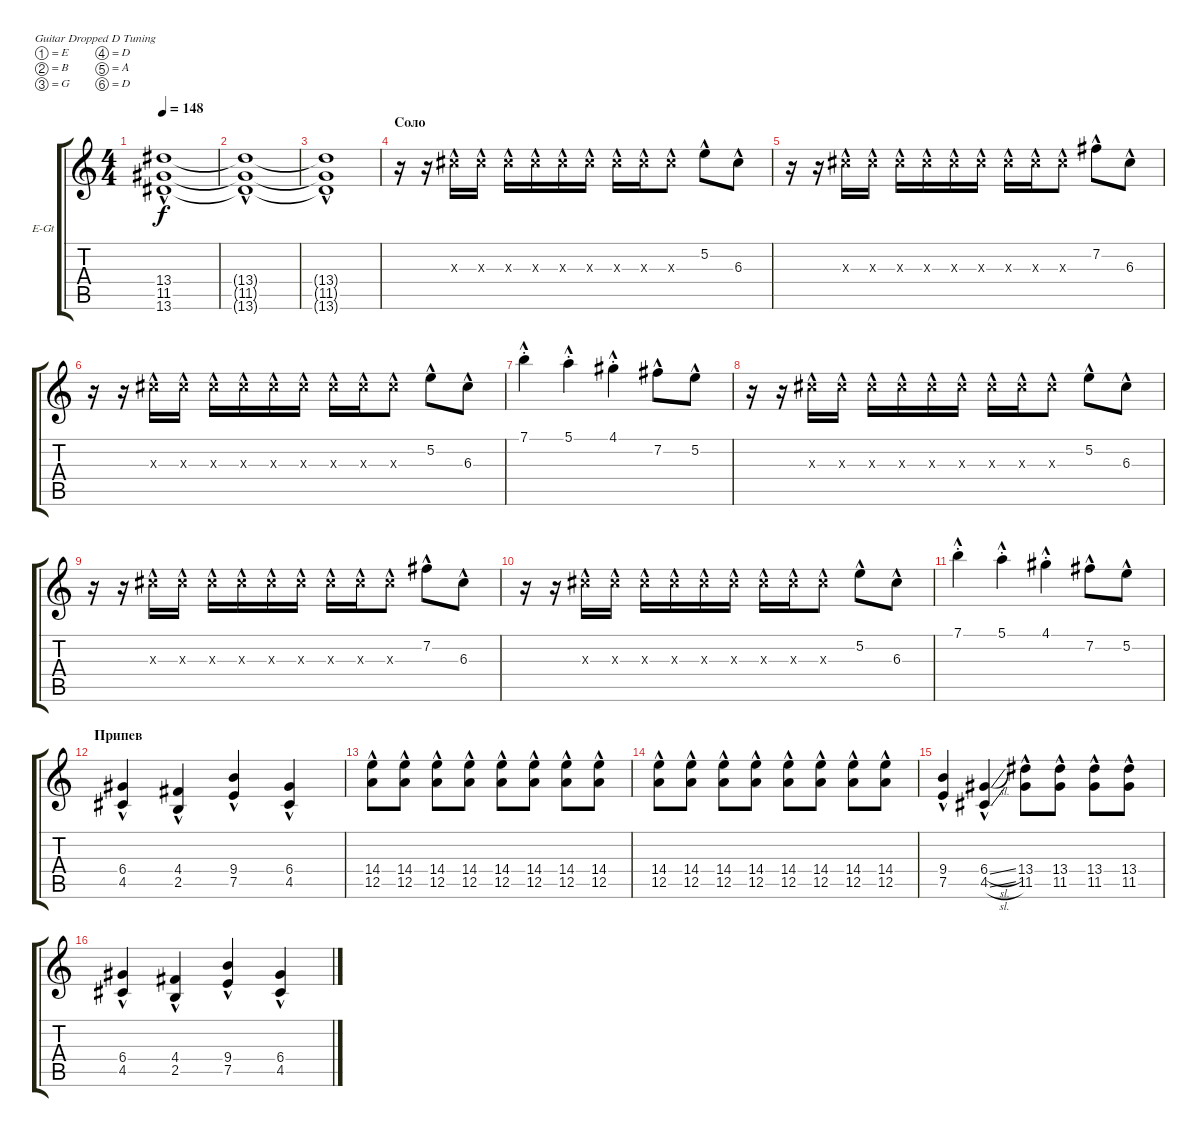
\bracketExtendMode groupsimilarinstruments
\firstSystemTrackNameOrientation horizontal
\otherSystemsTrackNameOrientation horizontal
\track ("Electric Guitar 2" "E-Gt") {instrument distortionguitar}
\staff {score tabs}
\tuning (E4 B3 G3 D3 A2 D2)
\ts (4 4)
\tempo 148
\clef g2
\ks c
(11.5{hac t} 13.4{hac t} 13.6{hac t}).1{dy f} |
(11.5{hac t} 13.4{hac t} 13.6{hac t}).1 |
(11.5{hac t} 13.4{hac t} 13.6{hac t}).1 |
\section ("" "Соло")
r.16 r.16 6.3{hac x}.16 6.3{hac x}.16 6.3{hac x}.16 6.3{hac x}.16 6.3{hac x}.16 6.3{hac x}.16 6.3{hac x}.16 6.3{hac x}.16 6.3{hac x}.8 5.2{hac}.8 6.3{hac}.8 |
r.16 r.16 6.3{hac x}.16 6.3{hac x}.16 6.3{hac x}.16 6.3{hac x}.16 6.3{hac x}.16 6.3{hac x}.16 6.3{hac x}.16 6.3{hac x}.16 6.3{hac x}.8 7.2{hac}.8 6.3{hac}.8 |
r.16 r.16 6.3{hac x}.16 6.3{hac x}.16 6.3{hac x}.16 6.3{hac x}.16 6.3{hac x}.16 6.3{hac x}.16 6.3{hac x}.16 6.3{hac x}.16 6.3{hac x}.8 5.2{hac}.8 6.3{hac}.8 |
7.1{hac st}.4 5.1{hac st}.4 4.1{hac st}.4 7.2{hac}.8 5.2{hac}.8 |
r.16 r.16 6.3{hac x}.16 6.3{hac x}.16 6.3{hac x}.16 6.3{hac x}.16 6.3{hac x}.16 6.3{hac x}.16 6.3{hac x}.16 6.3{hac x}.16 6.3{hac x}.8 5.2{hac}.8 6.3{hac}.8 |
r.16 r.16 6.3{hac x}.16 6.3{hac x}.16 6.3{hac x}.16 6.3{hac x}.16 6.3{hac x}.16 6.3{hac x}.16 6.3{hac x}.16 6.3{hac x}.16 6.3{hac x}.8 7.2{hac}.8 6.3{hac}.8 |
r.16 r.16 6.3{hac x}.16 6.3{hac x}.16 6.3{hac x}.16 6.3{hac x}.16 6.3{hac x}.16 6.3{hac x}.16 6.3{hac x}.16 6.3{hac x}.16 6.3{hac x}.8 5.2{hac}.8 6.3{hac}.8 |
7.1{hac st}.4 5.1{hac st}.4 4.1{hac st}.4 7.2{hac}.8 5.2{hac}.8 |
\section ("" "Припев")
(4.5{hac} 6.4{hac}).4 (2.5{hac} 4.4{hac}).4 (7.5{hac} 9.4{hac}).4 (4.5{hac} 6.4{hac}).4 |
(12.5{hac} 14.4{hac}).8 (12.5{hac} 14.4{hac}).8 (12.5{hac} 14.4{hac}).8 (12.5{hac} 14.4{hac}).8 (12.5{hac} 14.4{hac}).8 (12.5{hac} 14.4{hac}).8 (12.5{hac} 14.4{hac}).8 (12.5{hac} 14.4{hac}).8 |
(12.5{hac} 14.4{hac}).8 (12.5{hac} 14.4{hac}).8 (12.5{hac} 14.4{hac}).8 (12.5{hac} 14.4{hac}).8 (12.5{hac} 14.4{hac}).8 (12.5{hac} 14.4{hac}).8 (12.5{hac} 14.4{hac}).8 (12.5{hac} 14.4{hac}).8 |
(9.4{hac} 7.5{hac}).4 (4.5{sl hac} 6.4{sl hac}).4 (11.5{hac} 13.4{hac}).8 (13.4{hac} 11.5{hac}).8 (13.4{hac} 11.5{hac}).8 (13.4{hac} 11.5{hac}).8 |
(4.5{hac} 6.4{hac}).4 (2.5{hac} 4.4{hac}).4 (7.5{hac} 9.4{hac}).4 (4.5{hac} 6.4{hac}).4
